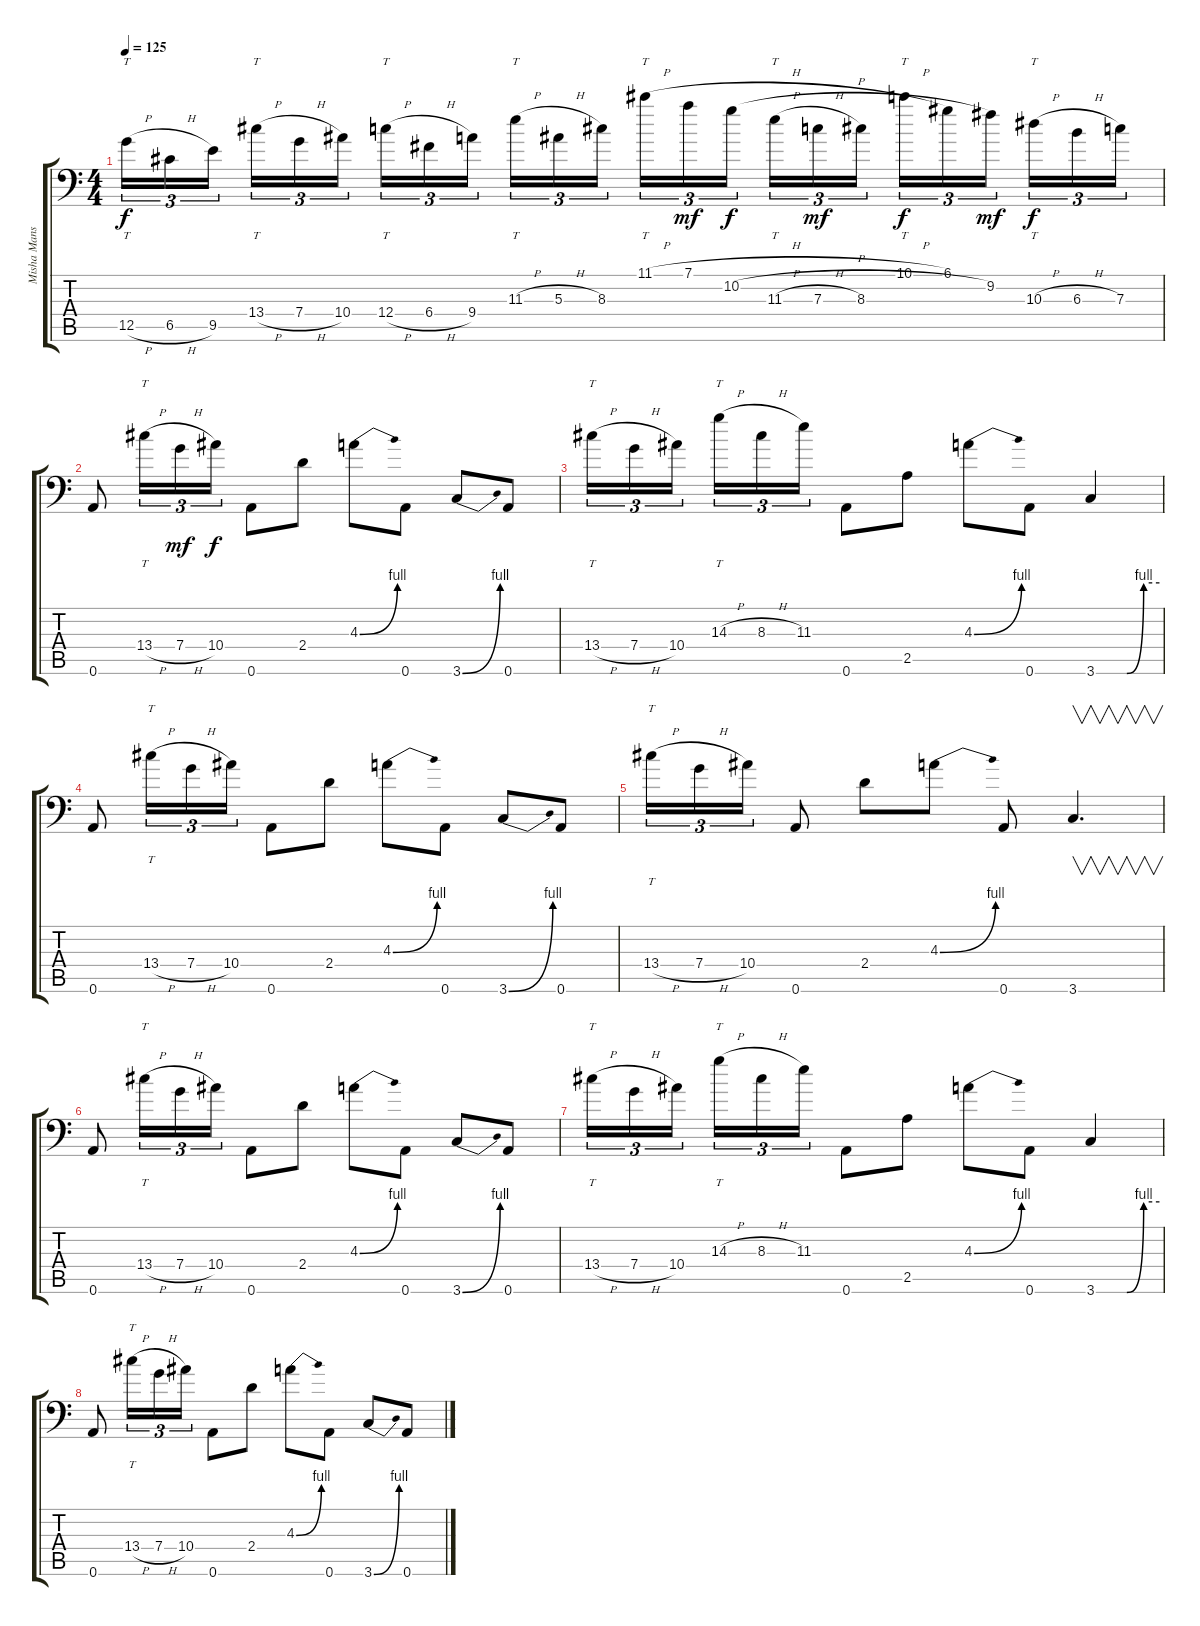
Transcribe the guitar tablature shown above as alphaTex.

\track ("Misha Mansoor" "Misha Mans") {instrument distortionguitar}
\staff {score tabs}
\tuning (D4 A3 F3 C3 G2 A1) {hide}
\ts (4 4)
\tempo 125
\clef f4
\ks c
12.5{h}.16{tt tu (3 2) dy f} 6.5{h}.16{tu (3 2)} 9.5.16{tu (3 2) beam splitsecondary} 13.4{h}.16{tt tu (3 2)} 7.4{h}.16{tu (3 2)} 10.4.16{tu (3 2)} 12.4{h}.16{tt tu (3 2)} 6.4{h}.16{tu (3 2)} 9.4.16{tu (3 2) beam splitsecondary} 11.3{h}.16{tt tu (3 2)} 5.3{h}.16{tu (3 2)} 8.3.16{tu (3 2)} 11.1{h}.16{tt tu (3 2)} 7.1{h}.16{tu (3 2) dy mf} 10.2{h}.16{tu (3 2) dy f beam splitsecondary} 11.3{h}.16{tt tu (3 2)} 7.3{h}.16{tu (3 2) dy mf} 8.3.16{tu (3 2)} 10.1{h}.16{tt tu (3 2) dy f} 6.1.16{tu (3 2)} 9.2.16{tu (3 2) dy mf beam splitsecondary} 10.3{h}.16{tt tu (3 2) dy f} 6.3{h}.16{tu (3 2)} 7.3.16{tu (3 2)} |
0.6.8 13.4{h}.16{tt tu (3 2)} 7.4{h}.16{tu (3 2) dy mf} 10.4.16{tu (3 2) dy f} 0.6.8 2.4.8 4.3{be (bend 0 0 60 4)}.8{instrument guitarharmonics} 0.6.8{instrument distortionguitar} 3.6{be (bend 0 0 60 4)}.8{instrument guitarharmonics} 0.6.8{instrument distortionguitar} |
13.4{h}.16{tt tu (3 2)} 7.4{h}.16{tu (3 2)} 10.4.16{tu (3 2) beam splitsecondary} 14.3{h}.16{tt tu (3 2)} 8.3{h}.16{tu (3 2)} 11.3.16{tu (3 2)} 0.6.8 2.5.8 4.3{be (bend 0 0 60 4)}.8{instrument guitarharmonics} 0.6.8{instrument distortionguitar} 3.6{be (custom 0 0 15 0 29 0 45 4 60 4)}.4{instrument guitarharmonics} |
0.6.8{instrument distortionguitar} 13.4{h}.16{tt tu (3 2)} 7.4{h}.16{tu (3 2)} 10.4.16{tu (3 2)} 0.6.8 2.4.8 4.3{be (bend 0 0 60 4)}.8{instrument guitarharmonics} 0.6.8{instrument distortionguitar} 3.6{be (bend 0 0 60 4)}.8{instrument guitarharmonics} 0.6.8{instrument distortionguitar} |
13.4{h}.16{tt tu (3 2)} 7.4{h}.16{tu (3 2)} 10.4.16{tu (3 2)} 0.6.8 2.4.8 4.3{be (bend 0 0 60 4)}.8{instrument guitarharmonics} 0.6.8{instrument distortionguitar} 3.6.4{v d instrument guitarharmonics} |
0.6.8{instrument distortionguitar} 13.4{h}.16{tt tu (3 2)} 7.4{h}.16{tu (3 2)} 10.4.16{tu (3 2)} 0.6.8 2.4.8 4.3{be (bend 0 0 60 4)}.8{instrument guitarharmonics} 0.6.8{instrument distortionguitar} 3.6{be (bend 0 0 60 4)}.8{instrument guitarharmonics} 0.6.8{instrument distortionguitar} |
13.4{h}.16{tt tu (3 2)} 7.4{h}.16{tu (3 2)} 10.4.16{tu (3 2) beam splitsecondary} 14.3{h}.16{tt tu (3 2)} 8.3{h}.16{tu (3 2)} 11.3.16{tu (3 2)} 0.6.8 2.5.8 4.3{be (bend 0 0 60 4)}.8{instrument guitarharmonics} 0.6.8{instrument distortionguitar} 3.6{be (custom 0 0 15 0 29 0 45 4 60 4)}.4{instrument guitarharmonics} |
0.6.8{instrument distortionguitar} 13.4{h}.16{tt tu (3 2)} 7.4{h}.16{tu (3 2)} 10.4.16{tu (3 2)} 0.6.8 2.4.8 4.3{be (bend 0 0 60 4)}.8{instrument guitarharmonics} 0.6.8{instrument distortionguitar} 3.6{be (bend 0 0 60 4)}.8{instrument guitarharmonics} 0.6.8{instrument distortionguitar}
